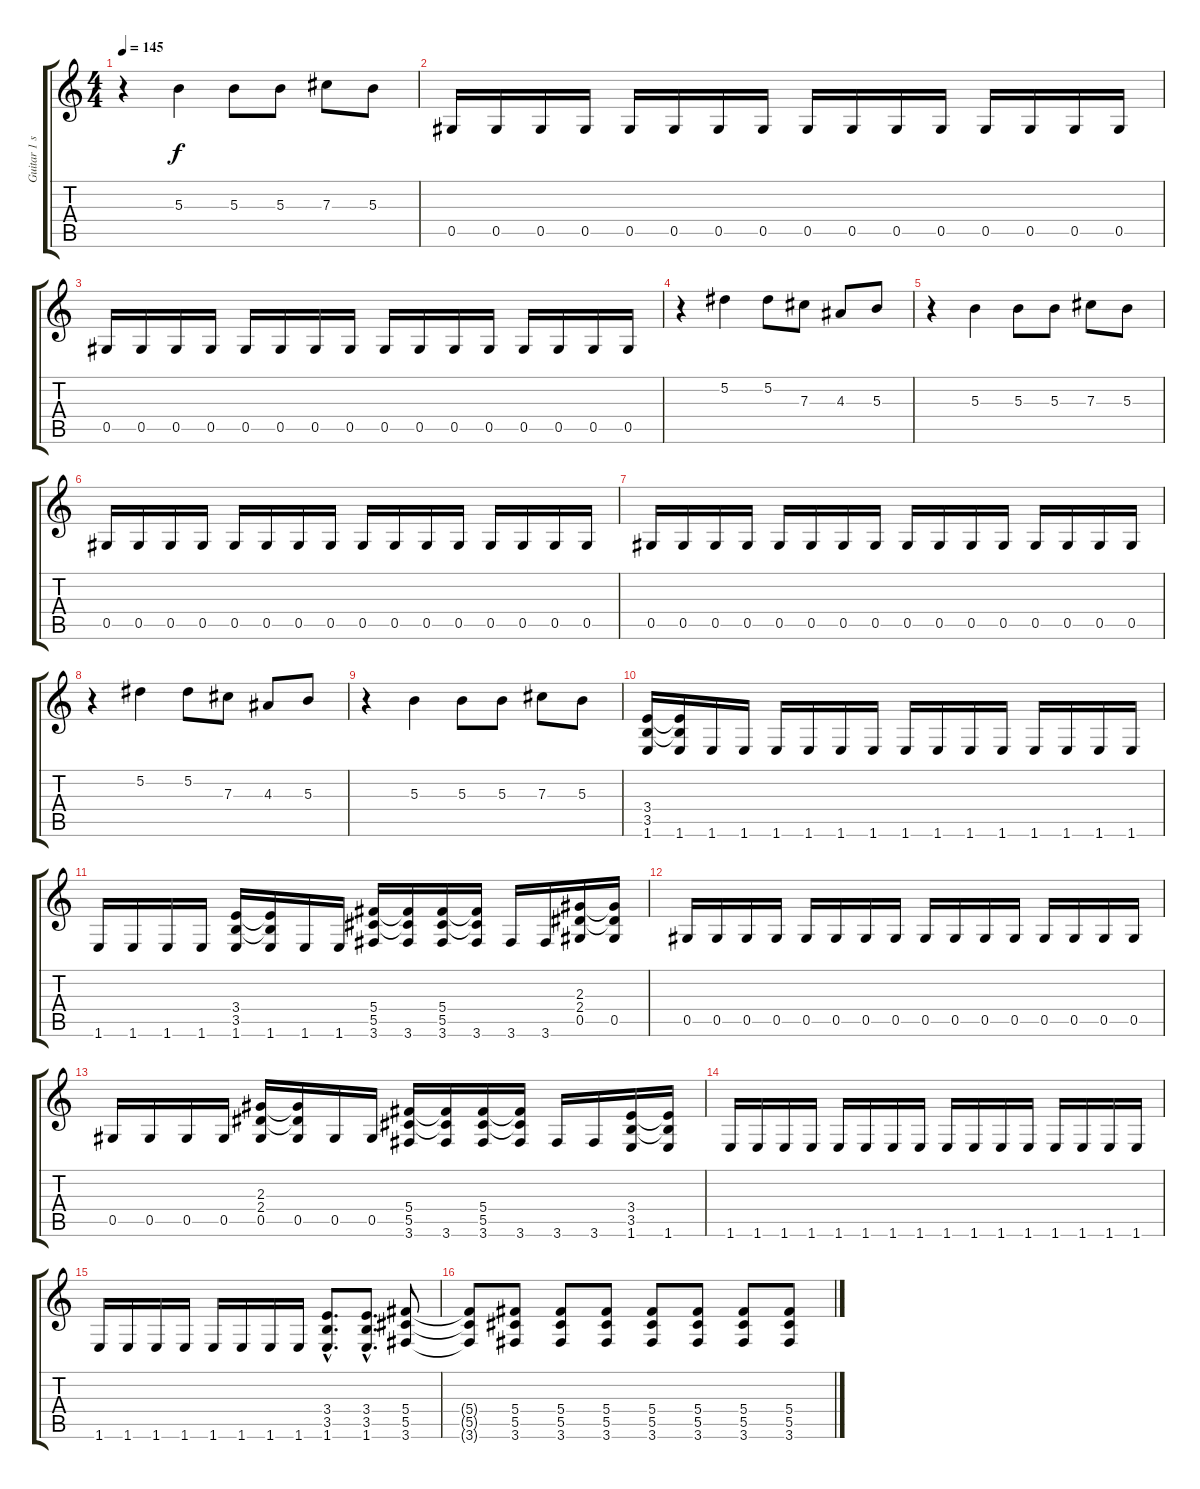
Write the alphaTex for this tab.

\track ("Guitar 1 support" "Guitar 1 s") {instrument overdrivenguitar}
\staff {score tabs}
\tuning (Eb4 Bb3 Gb3 Db3 Ab2 Eb2) {hide}
\ts (4 4)
\tempo 145
\clef g2
\ks c
r.4{dy f} 5.3.4 5.3.8 5.3.8 7.3.8 5.3.8 |
0.5.16 0.5.16 0.5.16 0.5.16 0.5.16 0.5.16 0.5.16 0.5.16 0.5.16 0.5.16 0.5.16 0.5.16 0.5.16 0.5.16 0.5.16 0.5.16 |
0.5.16 0.5.16 0.5.16 0.5.16 0.5.16 0.5.16 0.5.16 0.5.16 0.5.16 0.5.16 0.5.16 0.5.16 0.5.16 0.5.16 0.5.16 0.5.16 |
r.4 5.2.4 5.2.8 7.3.8 4.3.8 5.3.8 |
r.4 5.3.4 5.3.8 5.3.8 7.3.8 5.3.8 |
0.5.16 0.5.16 0.5.16 0.5.16 0.5.16 0.5.16 0.5.16 0.5.16 0.5.16 0.5.16 0.5.16 0.5.16 0.5.16 0.5.16 0.5.16 0.5.16 |
0.5.16 0.5.16 0.5.16 0.5.16 0.5.16 0.5.16 0.5.16 0.5.16 0.5.16 0.5.16 0.5.16 0.5.16 0.5.16 0.5.16 0.5.16 0.5.16 |
r.4 5.2.4 5.2.8 7.3.8 4.3.8 5.3.8 |
r.4 5.3.4 5.3.8 5.3.8 7.3.8 5.3.8 |
(3.4 3.5 1.6).16 (3.4{t} 3.5{t} 1.6).16 1.6.16 1.6.16 1.6.16 1.6.16 1.6.16 1.6.16 1.6.16 1.6.16 1.6.16 1.6.16 1.6.16 1.6.16 1.6.16 1.6.16 |
1.6.16 1.6.16 1.6.16 1.6.16 (3.4 3.5 1.6).16 (3.4{t} 3.5{t} 1.6).16 1.6.16 1.6.16 (5.4 5.5 3.6).16 (5.4{t} 5.5{t} 3.6).16 (5.4 5.5 3.6).16 (5.4{t} 5.5{t} 3.6).16 3.6.16 3.6.16 (2.3 2.4 0.5).16 (2.3{t} 2.4{t} 0.5).16 |
0.5.16 0.5.16 0.5.16 0.5.16 0.5.16 0.5.16 0.5.16 0.5.16 0.5.16 0.5.16 0.5.16 0.5.16 0.5.16 0.5.16 0.5.16 0.5.16 |
0.5.16 0.5.16 0.5.16 0.5.16 (2.3 2.4 0.5).16 (2.3{t} 2.4{t} 0.5).16 0.5.16 0.5.16 (5.4 5.5 3.6).16 (5.4{t} 5.5{t} 3.6).16 (5.4 5.5 3.6).16 (5.4{t} 5.5{t} 3.6).16 3.6.16 3.6.16 (3.4 3.5 1.6).16 (3.4{t} 3.5{t} 1.6).16 |
1.6.16 1.6.16 1.6.16 1.6.16 1.6.16 1.6.16 1.6.16 1.6.16 1.6.16 1.6.16 1.6.16 1.6.16 1.6.16 1.6.16 1.6.16 1.6.16 |
1.6.16 1.6.16 1.6.16 1.6.16 1.6.16 1.6.16 1.6.16 1.6.16 (3.4{hac} 3.5{hac} 1.6{hac}).8{d} (3.4{hac} 3.5{hac} 1.6{hac}).8{d} (5.4 5.5 3.6).8 |
(5.4{t} 5.5{t} 3.6{t}).8 (5.4 5.5 3.6).8 (5.4 5.5 3.6).8 (5.4 5.5 3.6).8 (5.4 5.5 3.6).8 (5.4 5.5 3.6).8 (5.4 5.5 3.6).8 (5.4 5.5 3.6).8
